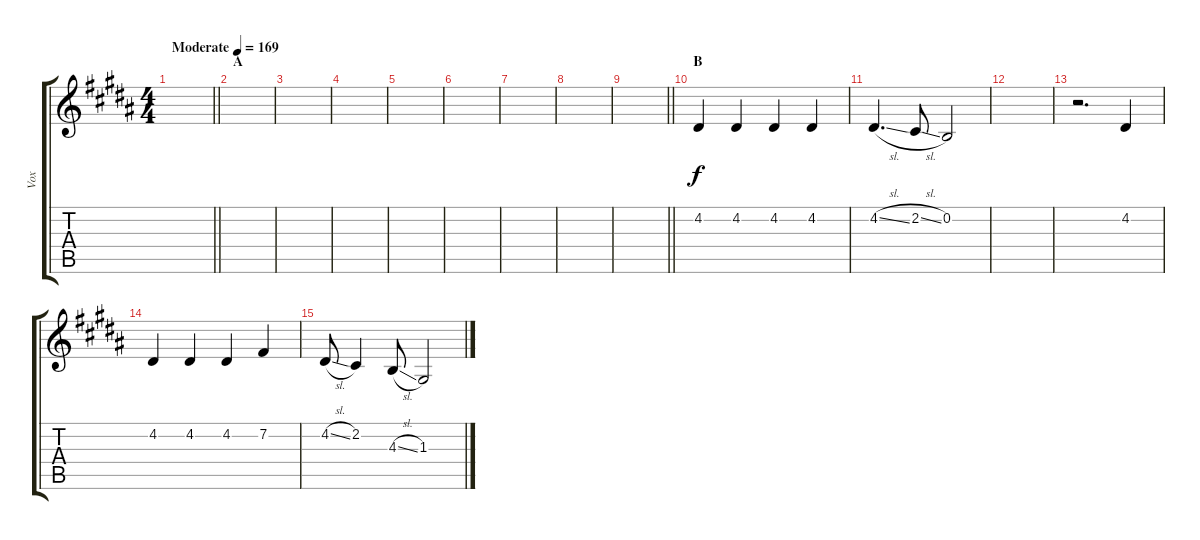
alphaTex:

\track ("Vox" "Vox") {instrument lead2sawtooth}
\staff {score tabs}
\tuning (E4 B3 G3 D3 A2 E2) {hide}
\ts (4 4)
\tempo (169 "Moderate")
\clef g2
\barLineRight lightlight
\ks g#minor
|
\section ("" "A")
|
|
|
|
|
|
|
\barLineRight lightlight
|
\section ("" "B")
4.2.4 4.2.4 4.2.4 4.2.4 |
4.2{sl}.4{d} 2.2{sl}.8 0.2.2 |
|
r.2{d} 4.2.4 |
4.2.4 4.2.4 4.2.4 7.2.4 |
4.2{sl}.8 2.2.4 4.3{sl}.8 1.3.2
